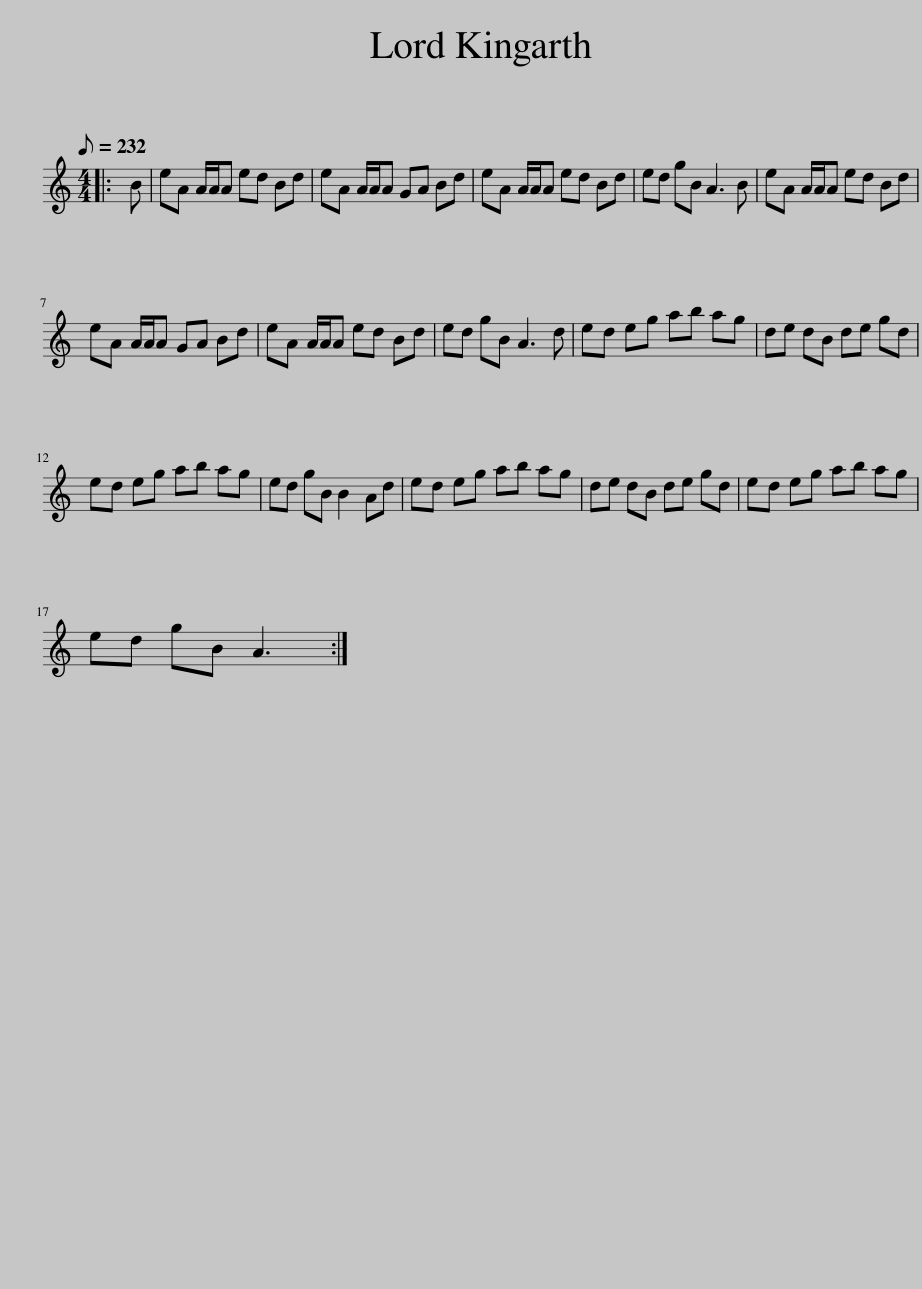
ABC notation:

X:1
L:1/8
Q:1/8=232
M:4/4
I:linebreak $
K:C
V:1 treble
V:1
|: B | eA A/A/A ed Bd | eA A/A/A GA Bd | eA A/A/A ed Bd | ed gB A3 B | %5
 eA A/A/A ed Bd |$ eA A/A/A GA Bd | eA A/A/A ed Bd | ed gB A3 d | ed eg ab ag | %10
 de dB de gd |$ ed eg ab ag | ed gB B2 Ad | ed eg ab ag | de dB de gd | %15
 ed eg ab ag |$ ed gB A3 :| %17
